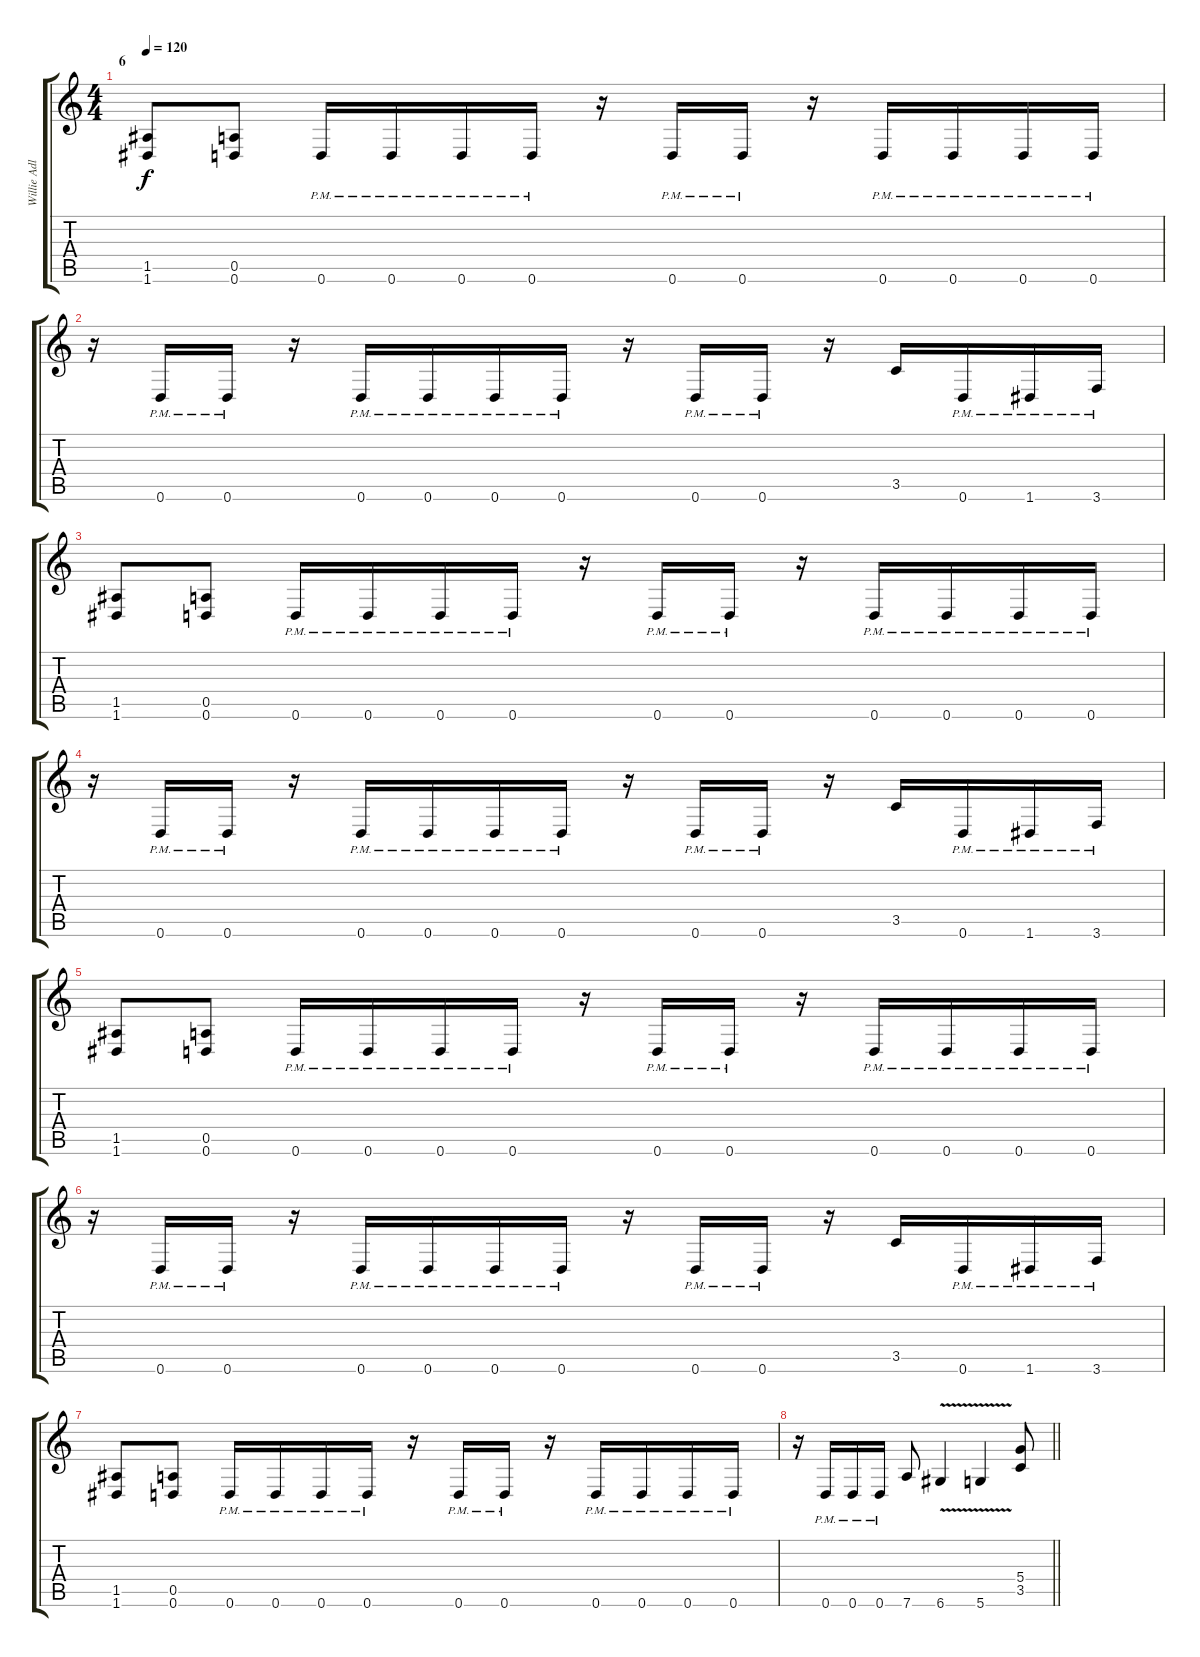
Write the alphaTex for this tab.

\track ("Willie Adler" "Willie Adl") {instrument distortionguitar}
\staff {score tabs}
\tuning (E4 B3 G3 D3 A2 D2) {hide}
\ts (4 4)
\section ("" "6")
\tempo 120
\clef g2
\ks c
(1.5 1.6).8{dy f} (0.5 0.6).8 0.6{pm}.16 0.6{pm}.16 0.6{pm}.16 0.6{pm}.16 r.16 0.6{pm}.16 0.6{pm}.16 r.16 0.6{pm}.16 0.6{pm}.16 0.6{pm}.16 0.6{pm}.16 |
r.16 0.6{pm}.16 0.6{pm}.16 r.16 0.6{pm}.16 0.6{pm}.16 0.6{pm}.16 0.6{pm}.16 r.16 0.6{pm}.16 0.6{pm}.16 r.16 3.5.16 0.6{pm}.16 1.6{pm}.16 3.6{pm}.16 |
(1.5 1.6).8 (0.5 0.6).8 0.6{pm}.16 0.6{pm}.16 0.6{pm}.16 0.6{pm}.16 r.16 0.6{pm}.16 0.6{pm}.16 r.16 0.6{pm}.16 0.6{pm}.16 0.6{pm}.16 0.6{pm}.16 |
r.16 0.6{pm}.16 0.6{pm}.16 r.16 0.6{pm}.16 0.6{pm}.16 0.6{pm}.16 0.6{pm}.16 r.16 0.6{pm}.16 0.6{pm}.16 r.16 3.5.16 0.6{pm}.16 1.6{pm}.16 3.6{pm}.16 |
(1.5 1.6).8 (0.5 0.6).8 0.6{pm}.16 0.6{pm}.16 0.6{pm}.16 0.6{pm}.16 r.16 0.6{pm}.16 0.6{pm}.16 r.16 0.6{pm}.16 0.6{pm}.16 0.6{pm}.16 0.6{pm}.16 |
r.16 0.6{pm}.16 0.6{pm}.16 r.16 0.6{pm}.16 0.6{pm}.16 0.6{pm}.16 0.6{pm}.16 r.16 0.6{pm}.16 0.6{pm}.16 r.16 3.5.16 0.6{pm}.16 1.6{pm}.16 3.6{pm}.16 |
(1.5 1.6).8 (0.5 0.6).8 0.6{pm}.16 0.6{pm}.16 0.6{pm}.16 0.6{pm}.16 r.16 0.6{pm}.16 0.6{pm}.16 r.16 0.6{pm}.16 0.6{pm}.16 0.6{pm}.16 0.6{pm}.16 |
\barLineRight lightlight
r.16 0.6{pm}.16 0.6{pm}.16 0.6{pm}.16 7.6.8 6.6{v}.4 5.6{v}.4 (5.4 3.5).8
